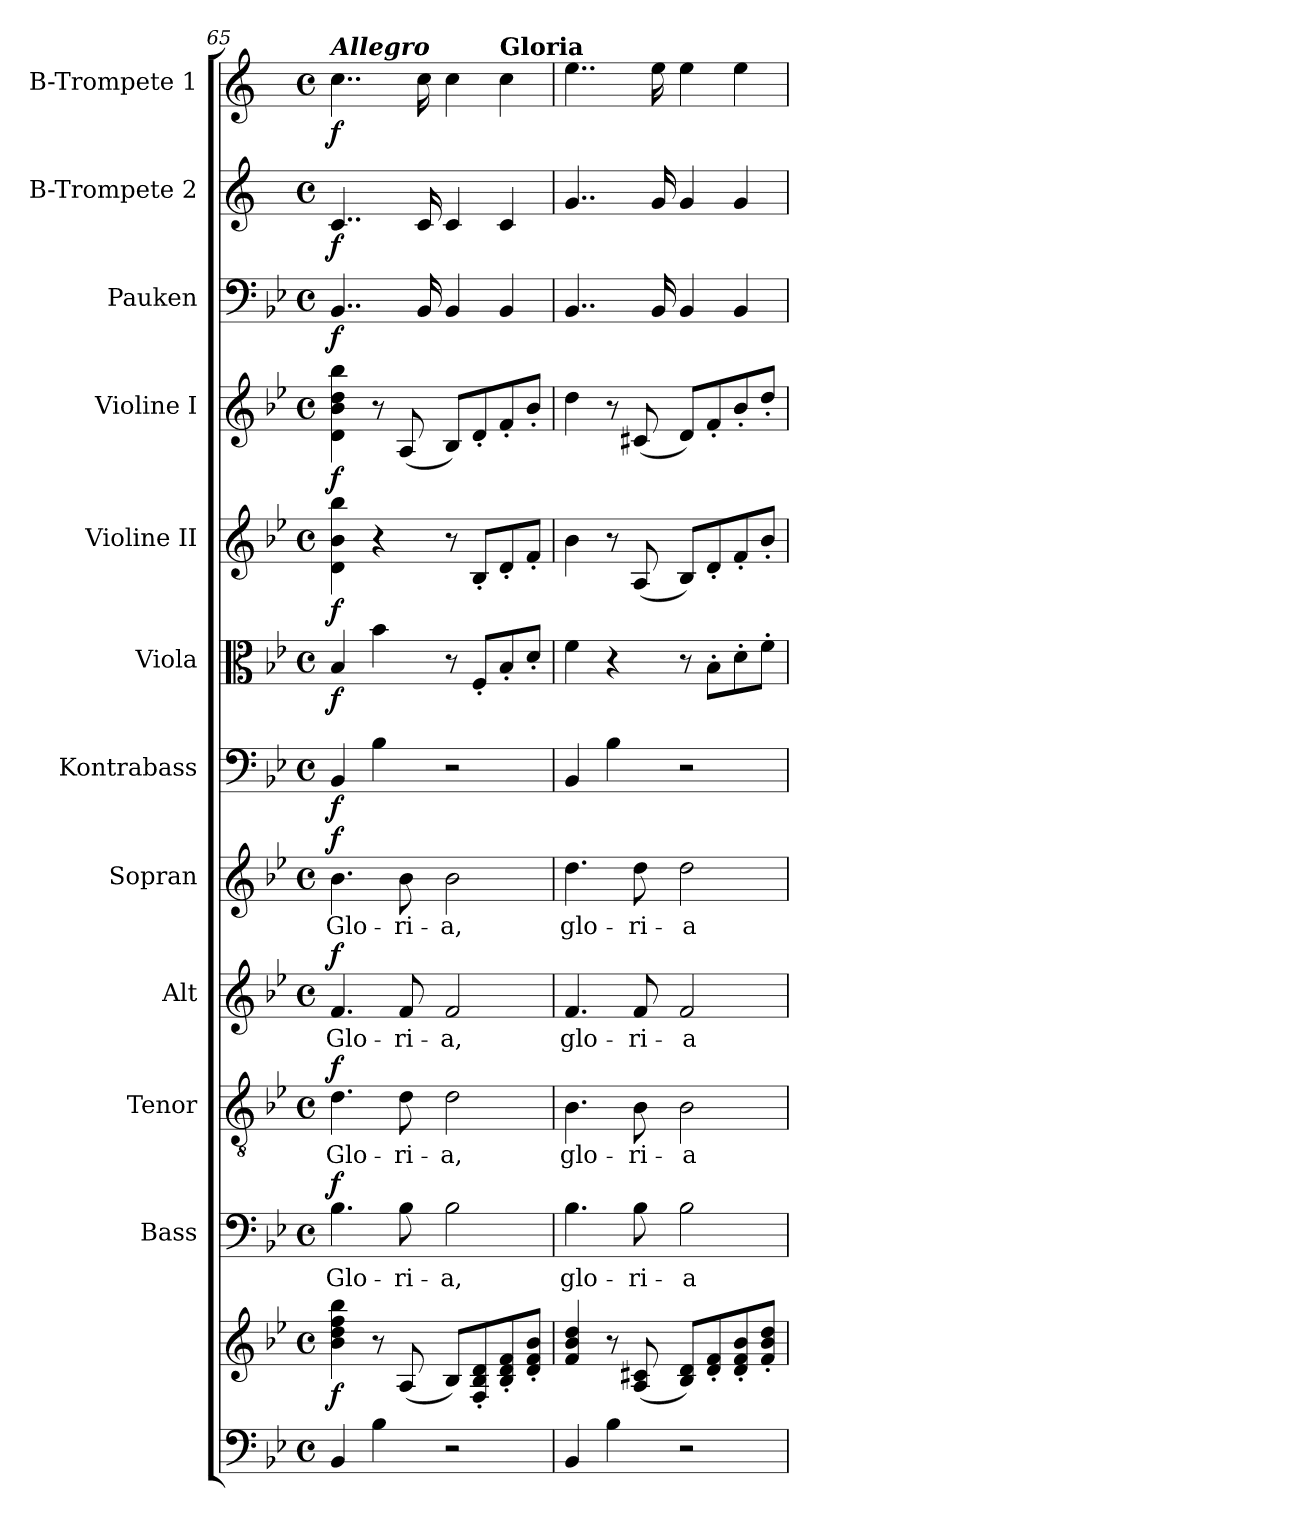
**kern	**kern	**dynam	**kern	**text	**dynam	**kern	**text	**dynam	**kern	**text	**dynam	**kern	**text	**dynam	**kern	**dynam	**kern	**dynam	**kern	**dynam	**kern	**dynam	**kern	**dynam	**kern	**dynam	**kern	**dynam
*part12	*part12	*part12	*part11	*part11	*part11	*part10	*part10	*part10	*part9	*part9	*part9	*part8	*part8	*part8	*part7	*part7	*part6	*part6	*part5	*part5	*part4	*part4	*part3	*part3	*part2	*part2	*part1	*part1
*staff13	*staff12	*staff12/13	*staff11	*staff11	*staff11	*staff10	*staff10	*staff10	*staff9	*staff9	*staff9	*staff8	*staff8	*staff8	*staff7	*staff7	*staff6	*staff6	*staff5	*staff5	*staff4	*staff4	*staff3	*staff3	*staff2	*staff2	*staff1	*staff1
*	*	*	*I"Bass	*	*	*I"Tenor	*	*	*I"Alt	*	*	*I"Sopran	*	*	*I"Kontrabass	*	*I"Viola	*	*I"Violine II	*	*I"Violine I	*	*I"Pauken	*	*I"B-Trompete 2	*	*I"B-Trompete 1	*
*	*	*	*I'B.	*	*	*I'T.	*	*	*I'A.	*	*	*I'S.	*	*	*I'Kb.	*	*I'Vla.	*	*I'Vl. II	*	*I'Vl. I	*	*I'Pk.	*	*I'B Trp. 2	*	*I'B Trp. 1	*
!!LO:PB:g=z
*clefF4	*clefG2	*	*clefF4	*	*	*clefGv2	*	*	*clefG2	*	*	*clefG2	*	*	*clefF4	*	*clefC3	*	*clefG2	*	*clefG2	*	*clefF4	*	*clefG2	*	*clefG2	*
*	*	*	*	*	*	*	*	*	*	*	*	*	*	*	*ITrd7c12	*	*	*	*	*	*	*	*	*	*ITrd1c2	*	*ITrd1c2	*
*k[b-e-]	*k[b-e-]	*	*k[b-e-]	*	*	*k[b-e-]	*	*	*k[b-e-]	*	*	*k[b-e-]	*	*	*k[b-e-]	*	*k[b-e-]	*	*k[b-e-]	*	*k[b-e-]	*	*k[b-e-]	*	*k[b-e-]	*	*k[b-e-]	*
*B-:	*B-:	*	*B-:	*	*	*B-:	*	*	*B-:	*	*	*B-:	*	*	*B-:	*	*B-:	*	*B-:	*	*B-:	*	*B-:	*	*B-:	*	*B-:	*
*M4/4	*M4/4	*	*M4/4	*	*	*M4/4	*	*	*M4/4	*	*	*M4/4	*	*	*M4/4	*	*M4/4	*	*M4/4	*	*M4/4	*	*M4/4	*	*M4/4	*	*M4/4	*
*met(c)	*met(c)	*	*met(c)	*	*	*met(c)	*	*	*met(c)	*	*	*met(c)	*	*	*met(c)	*	*met(c)	*	*met(c)	*	*met(c)	*	*met(c)	*	*met(c)	*	*met(c)	*
=65	=65	=65	=65	=65	=65	=65	=65	=65	=65	=65	=65	=65	=65	=65	=65	=65	=65	=65	=65	=65	=65	=65	=65	=65	=65	=65	=65	=65
!	!	!	!	!	!	!	!	!	!	!	!	!	!	!	!	!	!	!	!	!	!	!	!	!	!	!	!LO:TX:a:Bi:t=Allegro	!
!	!	!LO:DY:b	!	!LO:LY:b	!LO:DY:a	!	!LO:LY:b	!LO:DY:a	!	!LO:LY:b	!LO:DY:a	!	!LO:LY:b	!LO:DY:a	!	!LO:DY:b	!	!LO:DY:b	!	!LO:DY:b	!	!LO:DY:b	!	!LO:DY:b	!	!LO:DY:b	!	!LO:DY:b
4BB-/	4b-\ 4dd\ 4ff\ 4bb-\	f	4.B-\	Glo-	f	4.d\	Glo-	f	4.f/	Glo-	f	4.b-\	Glo-	f	4BBB-/	f	4B-/	f	4d\ 4b-\ 4bb-\	f	4d\ 4b-\ 4dd\ 4bb-\	f	4..BB-/	f	4..B-/	f	4..b-\	f
4B-\	8r	.	.	.	.	.	.	.	.	.	.	.	.	.	4BB-\	.	4b-\	.	4r	.	8r	.	.	.	.	.	.	.
!	!	!	!	!LO:LY:b	!	!	!LO:LY:b	!	!	!LO:LY:b	!	!	!LO:LY:b	!	!	!	!	!	!	!	!	!	!	!	!	!	!	!
.	(<8A/	.	8B-\	-ri-	.	8d\	-ri-	.	8f/	-ri-	.	8b-\	-ri-	.	.	.	.	.	.	.	(<8A/	.	.	.	.	.	.	.
.	.	.	.	.	.	.	.	.	.	.	.	.	.	.	.	.	.	.	.	.	.	.	16BB-/	.	16B-/	.	16b-\	.
!	!	!	!	!LO:LY:b	!	!	!LO:LY:b	!	!	!LO:LY:b	!	!	!LO:LY:b	!	!	!	!	!	!	!	!	!	!	!	!	!	!	!
2r	8B-/L)	.	2B-\	-a,	.	2d\	-a,	.	2f/	-a,	.	2b-\	-a,	.	2r	.	8r	.	8r	.	8B-/L)	.	4BB-/	.	4B-/	.	4b-\	.
.	8F/'< 8B-/'< 8d/'<	.	.	.	.	.	.	.	.	.	.	.	.	.	.	.	8F'</L	.	8B-'</L	.	8d'</	.	.	.	.	.	.	.
!	!	!	!	!	!	!	!	!	!	!	!	!	!	!	!	!	!	!	!	!	!	!	!	!	!	!	!LO:TX:a:B:t=Gloria	!
.	8B-/'< 8d/'< 8f/'<	.	.	.	.	.	.	.	.	.	.	.	.	.	.	.	8B-'</	.	8d'</	.	8f'</	.	4BB-/	.	4B-/	.	4b-\	.
.	8d/'< 8f/'< 8b-/'<J	.	.	.	.	.	.	.	.	.	.	.	.	.	.	.	8d'</J	.	8f'</J	.	8b-'</J	.	.	.	.	.	.	.
=66	=66	=66	=66	=66	=66	=66	=66	=66	=66	=66	=66	=66	=66	=66	=66	=66	=66	=66	=66	=66	=66	=66	=66	=66	=66	=66	=66	=66
!	!	!	!	!LO:LY:b	!	!	!LO:LY:b	!	!	!LO:LY:b	!	!	!LO:LY:b	!	!	!	!	!	!	!	!	!	!	!	!	!	!	!
4BB-/	4f/ 4b-/ 4dd/	.	4.B-\	glo-	.	4.B-\	glo-	.	4.f/	glo-	.	4.dd\	glo-	.	4BBB-/	.	4f\	.	4b-\	.	4dd\	.	4..BB-/	.	4..f/	.	4..dd\	.
4B-\	8r	.	.	.	.	.	.	.	.	.	.	.	.	.	4BB-\	.	4r	.	8r	.	8r	.	.	.	.	.	.	.
!	!	!	!	!LO:LY:b	!	!	!LO:LY:b	!	!	!LO:LY:b	!	!	!LO:LY:b	!	!	!	!	!	!	!	!	!	!	!	!	!	!	!
.	(<8A/ 8c#X/	.	8B-\	-ri-	.	8B-\	-ri-	.	8f/	-ri-	.	8dd\	-ri-	.	.	.	.	.	(<8A/	.	(<8c#X/	.	.	.	.	.	.	.
.	.	.	.	.	.	.	.	.	.	.	.	.	.	.	.	.	.	.	.	.	.	.	16BB-/	.	16f/	.	16dd\	.
!	!	!	!	!LO:LY:b	!	!	!LO:LY:b	!	!	!LO:LY:b	!	!	!LO:LY:b	!	!	!	!	!	!	!	!	!	!	!	!	!	!	!
2r	8B-/ 8d/L)	.	2B-\	-a	.	2B-\	-a	.	2f/	-a	.	2dd\	-a	.	2r	.	8r	.	8B-/L)	.	8d/L)	.	4BB-/	.	4f/	.	4dd\	.
.	8d/'< 8f/'<	.	.	.	.	.	.	.	.	.	.	.	.	.	.	.	8B-'>\L	.	8d'</	.	8f'</	.	.	.	.	.	.	.
.	8d/'< 8f/'< 8b-/'<	.	.	.	.	.	.	.	.	.	.	.	.	.	.	.	8d'>\	.	8f'</	.	8b-'</	.	4BB-/	.	4f/	.	4dd\	.
.	8f/'< 8b-/'< 8dd/'<J	.	.	.	.	.	.	.	.	.	.	.	.	.	.	.	8f'>\J	.	8b-'</J	.	8dd'</J	.	.	.	.	.	.	.
=	=	=	=	=	=	=	=	=	=	=	=	=	=	=	=	=	=	=	=	=	=	=	=	=	=	=	=	=
*-	*-	*-	*-	*-	*-	*-	*-	*-	*-	*-	*-	*-	*-	*-	*-	*-	*-	*-	*-	*-	*-	*-	*-	*-	*-	*-	*-	*-
